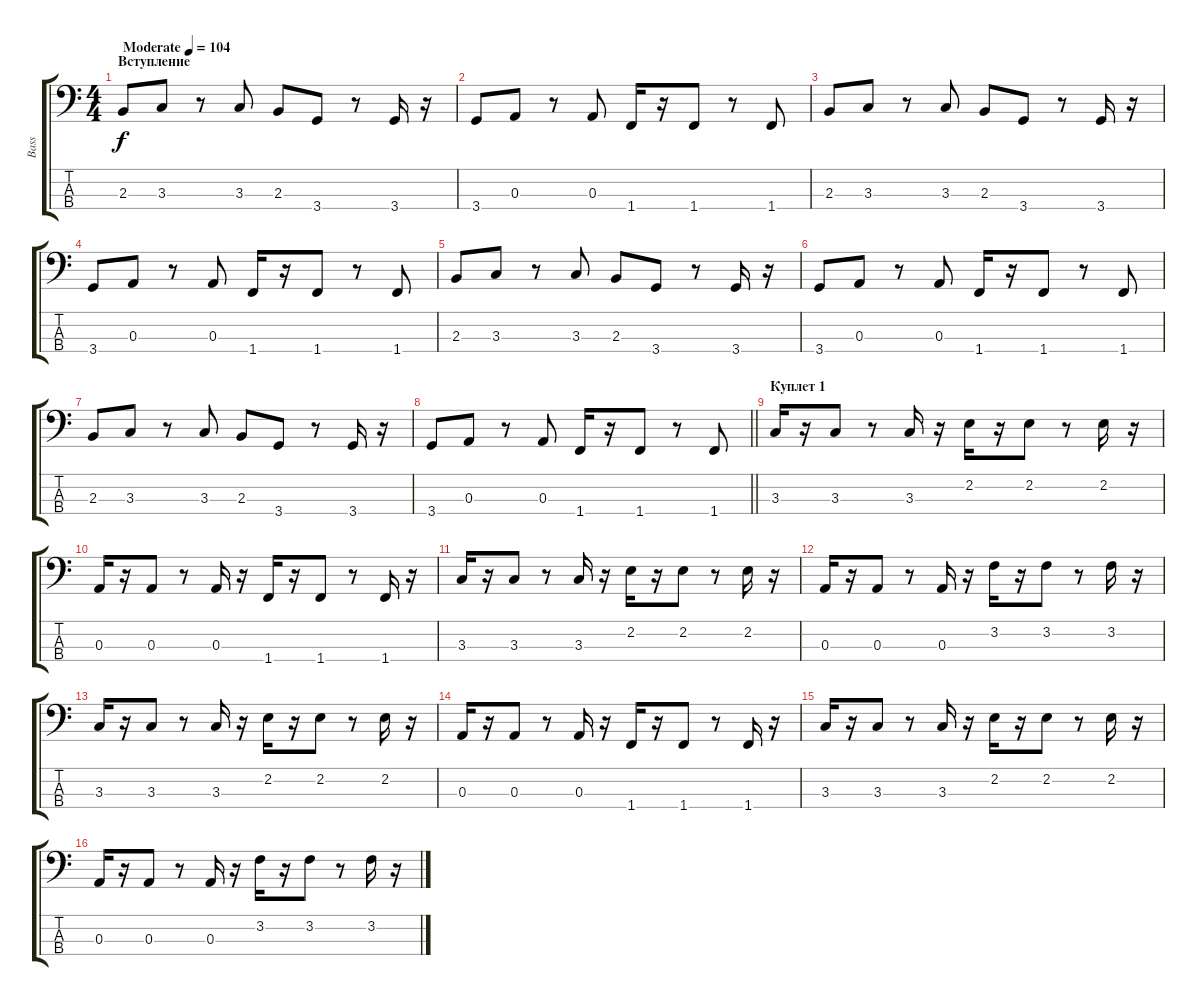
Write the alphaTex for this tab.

\track ("Bass" "Bass") {instrument electricbassfinger}
\staff {score tabs}
\tuning (G2 D2 A1 E1) {hide}
\ts (4 4)
\section ("" "Вступление")
\tempo (104 "Moderate")
\clef f4
\ks c
2.3.8{dy f instrument electricbassfinger} 3.3.8 r.8 3.3.8 2.3.8 3.4.8 r.8 3.4.16 r.16 |
3.4.8 0.3.8 r.8 0.3.8 1.4.16 r.16 1.4.8 r.8 1.4.8 |
2.3.8 3.3.8 r.8 3.3.8 2.3.8 3.4.8 r.8 3.4.16 r.16 |
3.4.8 0.3.8 r.8 0.3.8 1.4.16 r.16 1.4.8 r.8 1.4.8 |
2.3.8 3.3.8 r.8 3.3.8 2.3.8 3.4.8 r.8 3.4.16 r.16 |
3.4.8 0.3.8 r.8 0.3.8 1.4.16 r.16 1.4.8 r.8 1.4.8 |
2.3.8 3.3.8 r.8 3.3.8 2.3.8 3.4.8 r.8 3.4.16 r.16 |
\barLineRight lightlight
3.4.8 0.3.8 r.8 0.3.8 1.4.16 r.16 1.4.8 r.8 1.4.8 |
\section ("" "Куплет 1")
3.3.16 r.16 3.3.8 r.8 3.3.16 r.16 2.2.16 r.16 2.2.8 r.8 2.2.16 r.16 |
0.3.16 r.16 0.3.8 r.8 0.3.16 r.16 1.4.16 r.16 1.4.8 r.8 1.4.16 r.16 |
3.3.16 r.16 3.3.8 r.8 3.3.16 r.16 2.2.16 r.16 2.2.8 r.8 2.2.16 r.16 |
0.3.16 r.16 0.3.8 r.8 0.3.16 r.16 3.2.16 r.16 3.2.8 r.8 3.2.16 r.16 |
3.3.16 r.16 3.3.8 r.8 3.3.16 r.16 2.2.16 r.16 2.2.8 r.8 2.2.16 r.16 |
0.3.16 r.16 0.3.8 r.8 0.3.16 r.16 1.4.16 r.16 1.4.8 r.8 1.4.16 r.16 |
3.3.16 r.16 3.3.8 r.8 3.3.16 r.16 2.2.16 r.16 2.2.8 r.8 2.2.16 r.16 |
0.3.16 r.16 0.3.8 r.8 0.3.16 r.16 3.2.16 r.16 3.2.8 r.8 3.2.16 r.16
